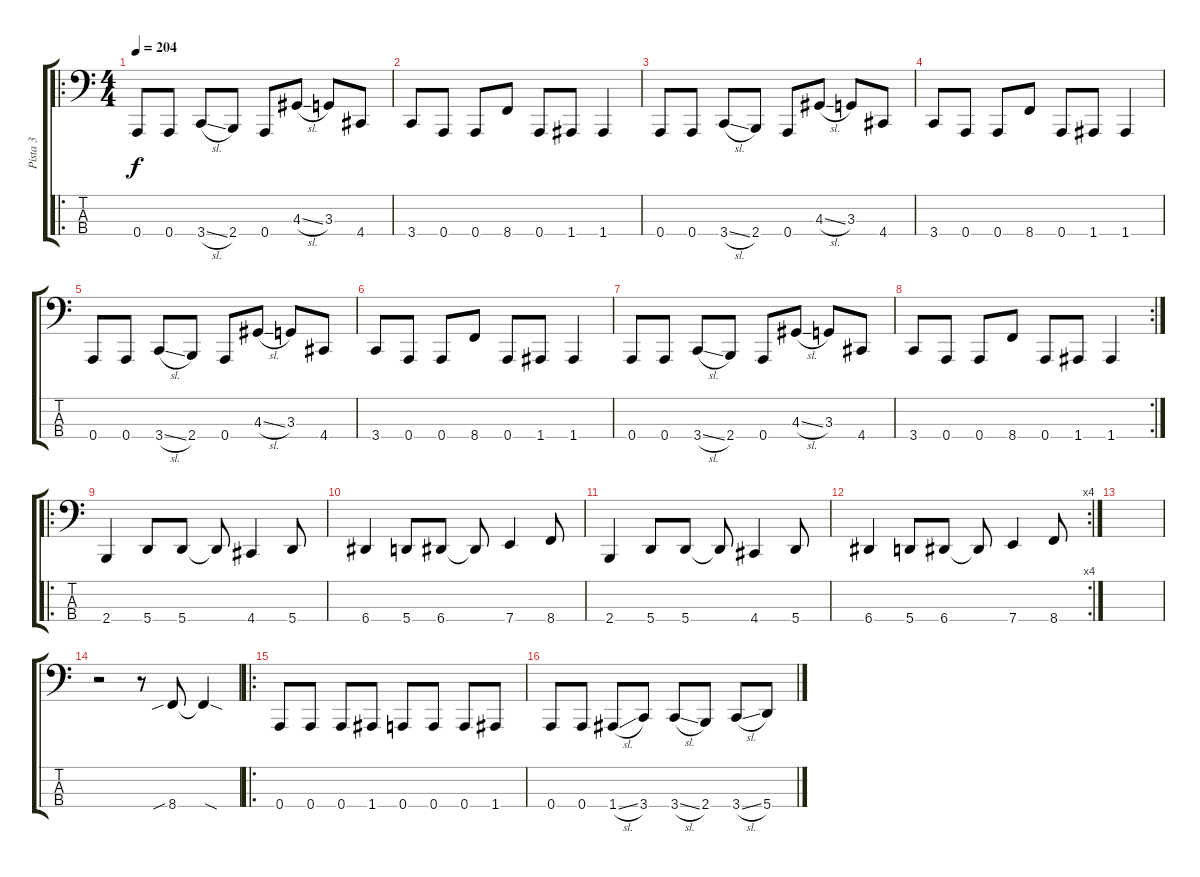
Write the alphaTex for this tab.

\track ("Pista 3" "Pista 3") {instrument electricbassfinger}
\staff {score tabs}
\tuning (D2 A1 E1 A0) {hide}
\ro
\ts (4 4)
\tempo 204
\clef f4
\ks c
0.4.8{dy f} 0.4.8 3.4{sl}.8 2.4.8 0.4.8 4.3{sl}.8 3.3.8 4.4.8 |
3.4.8 0.4.8 0.4.8 8.4.8 0.4.8 1.4.8 1.4.4 |
0.4.8 0.4.8 3.4{sl}.8 2.4.8 0.4.8 4.3{sl}.8 3.3.8 4.4.8 |
3.4.8 0.4.8 0.4.8 8.4.8 0.4.8 1.4.8 1.4.4 |
0.4.8 0.4.8 3.4{sl}.8 2.4.8 0.4.8 4.3{sl}.8 3.3.8 4.4.8 |
3.4.8 0.4.8 0.4.8 8.4.8 0.4.8 1.4.8 1.4.4 |
0.4.8 0.4.8 3.4{sl}.8 2.4.8 0.4.8 4.3{sl}.8 3.3.8 4.4.8 |
\rc 2
3.4.8 0.4.8 0.4.8 8.4.8 0.4.8 1.4.8 1.4.4 |
\ro
2.4.4 5.4.8 5.4.8 5.4{t}.8 4.4.4 5.4.8 |
6.4.4 5.4.8 6.4.8 6.4{t}.8 7.4.4 8.4.8 |
2.4.4 5.4.8 5.4.8 5.4{t}.8 4.4.4 5.4.8 |
\rc 4
6.4.4 5.4.8 6.4.8 6.4{t}.8 7.4.4 8.4.8 |
|
r.2 r.8 8.4{sib}.8 8.4{sod t}.4 |
\ro
0.4.8 0.4.8 0.4.8 1.4.8 0.4.8 0.4.8 0.4.8 1.4.8 |
0.4.8 0.4.8 1.4{sl}.8 3.4.8 3.4{sl}.8 2.4.8 3.4{sl}.8 5.4.8
